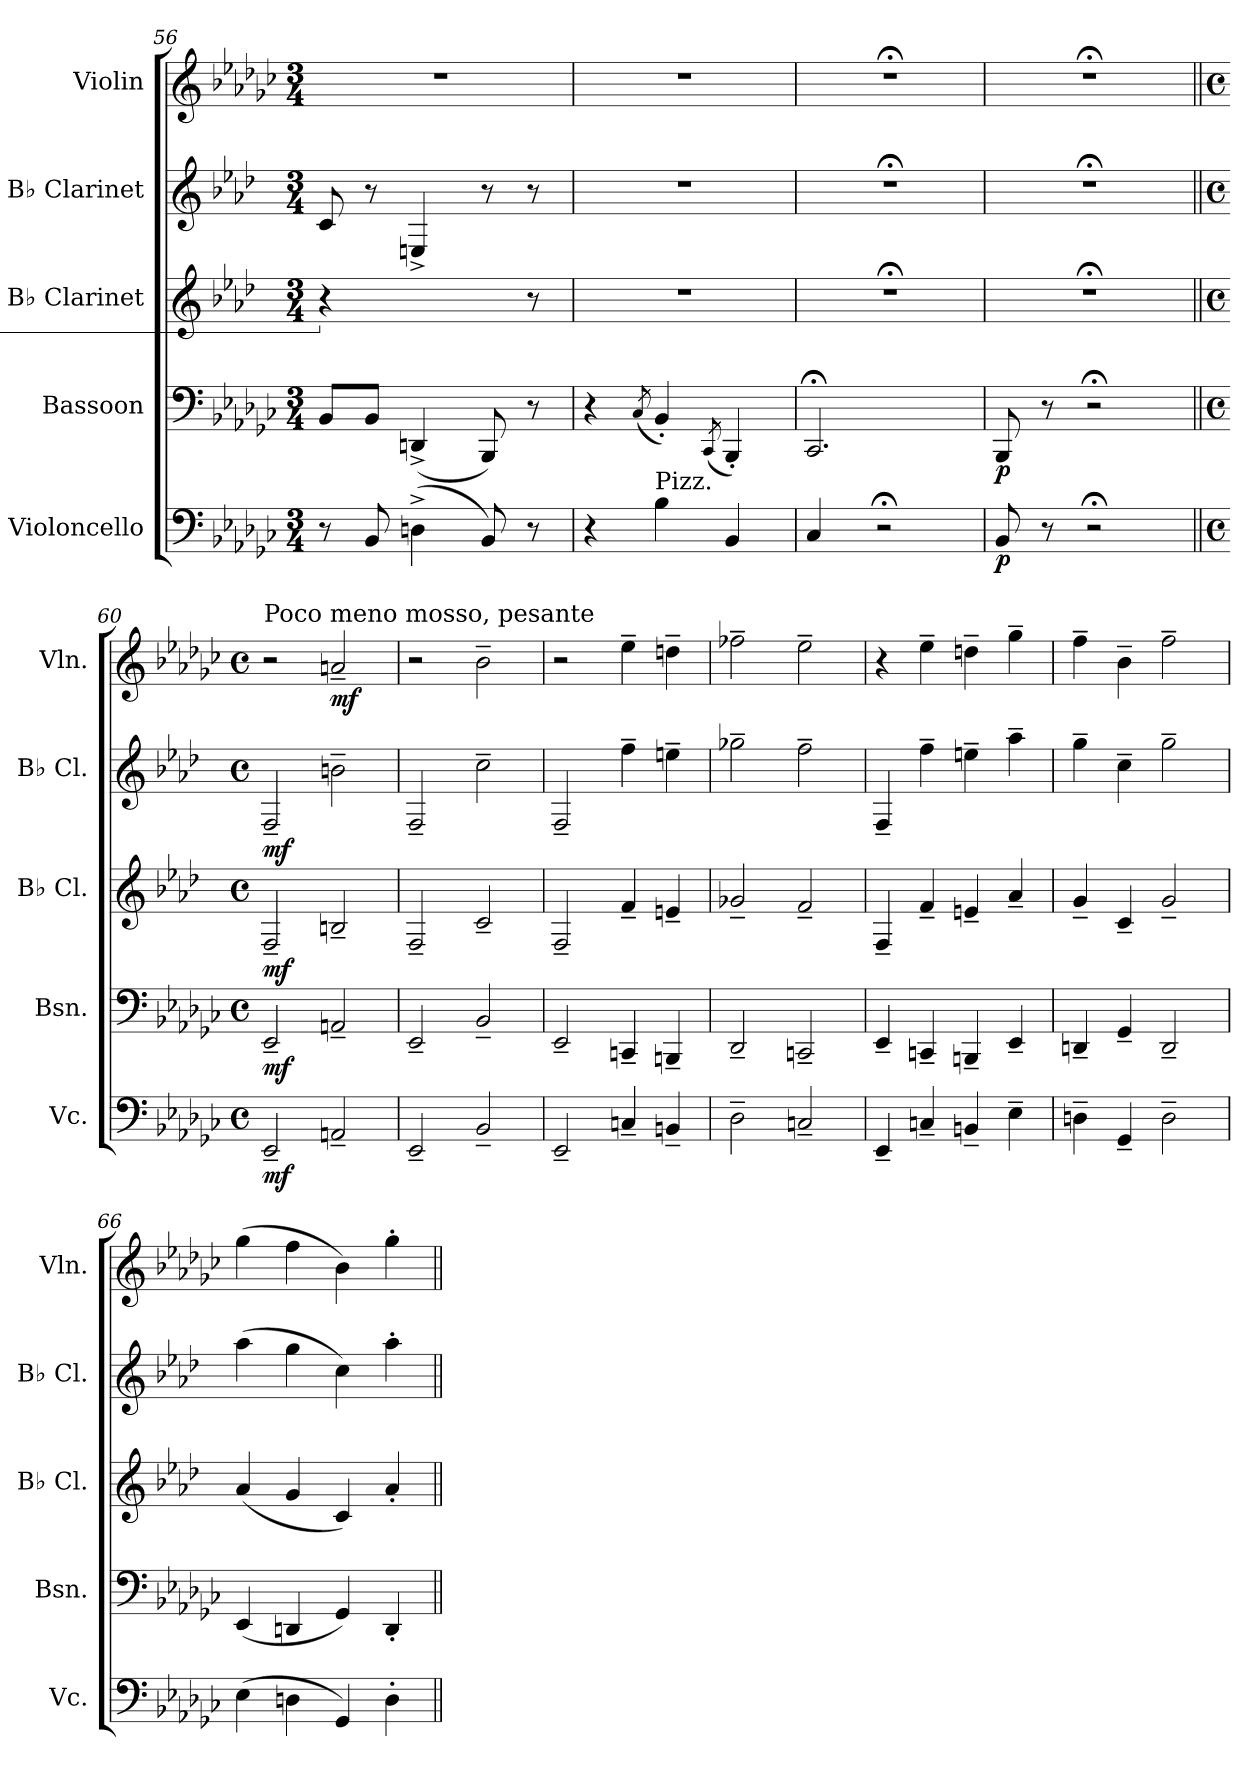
**kern	**dynam	**kern	**dynam	**kern	**dynam	**kern	**dynam	**kern	**dynam
*part5	*part5	*part4	*part4	*part3	*part3	*part2	*part2	*part1	*part1
*staff5	*staff5	*staff4	*staff4	*staff3	*staff3	*staff2	*staff2	*staff1	*staff1
*I"Violoncello	*	*I"Bassoon	*	*I"B♭ Clarinet	*	*I"B♭ Clarinet	*	*I"Violin	*
*I'Vc.	*	*I'Bsn.	*	*I'B♭ Cl.	*	*I'B♭ Cl.	*	*I'Vln.	*
*clefF4	*	*clefF4	*	*clefG2	*	*clefG2	*	*clefG2	*
*	*	*	*	*ITrd1c2	*	*ITrd1c2	*	*	*
*k[b-e-a-d-g-c-]	*	*k[b-e-a-d-g-c-]	*	*k[b-e-a-d-g-c-]	*	*k[b-e-a-d-g-c-]	*	*k[b-e-a-d-g-c-]	*
*M3/4	*	*M3/4	*	*M3/4	*	*M3/4	*	*M3/4	*
=56	=56	=56	=56	=56	=56	=56	=56	=56	=56
!	!	!	!	!LO:N:vis=2.	!	!	!	!	!
8r	.	8BB-/L	.	8%5r	.	8B-/	.	2.r	.
8BB-/	.	8BB-/J	.	.	.	8r	.	.	.
(4Dn^\	.	(4DDn^/	.	.	.	4Dn^/	.	.	.
8BB-/)	.	8BBB-/)	.	.	.	8r	.	.	.
8r	.	8r	.	8r	.	8r	.	.	.
=57	=57	=57	=57	=57	=57	=57	=57	=57	=57
4r	.	4r	.	2.r	.	2.r	.	2.r	.
.	.	(8qC-/	.	.	.	.	.	.	.
!LO:TX:a:t=Pizz.	!	!	!	!	!	!	!	!	!
4B-\	.	4BB-'/)	.	.	.	.	.	.	.
.	.	(8qCC-/	.	.	.	.	.	.	.
4BB-/	.	4BBB-'/)	.	.	.	.	.	.	.
=58	=58	=58	=58	=58	=58	=58	=58	=58	=58
4C-/	.	2.CC-;</	.	2.r;<	.	2.r;<	.	2.r;<	.
2r;<	.	.	.	.	.	.	.	.	.
=59	=59	=59	=59	=59	=59	=59	=59	=59	=59
!	!LO:DY:b	!	!LO:DY:b	!	!	!	!	!	!
8BB-/	p	8BBB-/	p	2.r;<	.	2.r;<	.	2.r;<	.
8r	.	8r	.	.	.	.	.	.	.
2r;<	.	2r;<	.	.	.	.	.	.	.
=60||	=60||	=60||	=60||	=60||	=60||	=60||	=60||	=60||	=60||
*M4/4	*	*M4/4	*	*M4/4	*	*M4/4	*	*M4/4	*
*met(c)	*	*met(c)	*	*met(c)	*	*met(c)	*	*met(c)	*
*	*	*	*	*	*	*	*	*MM100	*
!	!	!	!	!	!	!	!	!LO:TX:a:t=Poco meno mosso, pesante	!
!	!LO:DY:b	!	!LO:DY:b	!	!LO:DY:b	!	!LO:DY:b	!	!
2EE-~/	mf	2EE-~/	mf	2E-~/	mf	2E-~/	mf	2r	.
!	!	!	!	!	!	!	!	!	!LO:DY:b
2AAn~/	.	2AAn~/	.	2An~/	.	2an~\	.	2an~/	mf
=61	=61	=61	=61	=61	=61	=61	=61	=61	=61
2EE-~/	.	2EE-~/	.	2E-~/	.	2E-~/	.	2r	.
2BB-~/	.	2BB-~/	.	2B-~/	.	2b-~\	.	2b-~\	.
!!LO:PB:g=z
=62	=62	=62	=62	=62	=62	=62	=62	=62	=62
2EE-~/	.	2EE-~/	.	2E-~/	.	2E-~/	.	2r	.
4Cn~/	.	4CCn~/	.	4e-~/	.	4ee-~\	.	4ee-~\	.
4BBn~/	.	4BBBn~/	.	4dn~/	.	4ddn~\	.	4ddn~\	.
=63	=63	=63	=63	=63	=63	=63	=63	=63	=63
2D-~\	.	2DD-~/	.	2f-X~/	.	2ff-X~\	.	2ff-X~\	.
2Cn~/	.	2CCn~/	.	2e-~/	.	2ee-~\	.	2ee-~\	.
=64	=64	=64	=64	=64	=64	=64	=64	=64	=64
4EE-~/	.	4EE-~/	.	4E-~/	.	4E-~/	.	4r	.
4Cn~/	.	4CCn~/	.	4e-~/	.	4ee-~\	.	4ee-~\	.
4BBn~/	.	4BBBn~/	.	4dn~/	.	4ddn~\	.	4ddn~\	.
4E-~\	.	4EE-~/	.	4g-~/	.	4gg-~\	.	4gg-~\	.
=65	=65	=65	=65	=65	=65	=65	=65	=65	=65
4Dn~\	.	4DDn~/	.	4f~/	.	4ff~\	.	4ff~\	.
4GG-~/	.	4GG-~/	.	4B-~/	.	4b-~\	.	4b-~\	.
2D~\	.	2DD~/	.	2f~/	.	2ff~\	.	2ff~\	.
=66	=66	=66	=66	=66	=66	=66	=66	=66	=66
(4E-\	.	(4EE-/	.	(4g-/	.	(4gg-\	.	(4gg-\	.
4Dn\	.	4DDn/	.	4f/	.	4ff\	.	4ff\	.
4GG-/)	.	4GG-/)	.	4B-/)	.	4b-\)	.	4b-\)	.
4D'\	.	4DD'/	.	4g-'/	.	4gg-'\	.	4gg-'\	.
=||	=||	=||	=||	=||	=||	=||	=||	=||	=||
*-	*-	*-	*-	*-	*-	*-	*-	*-	*-
